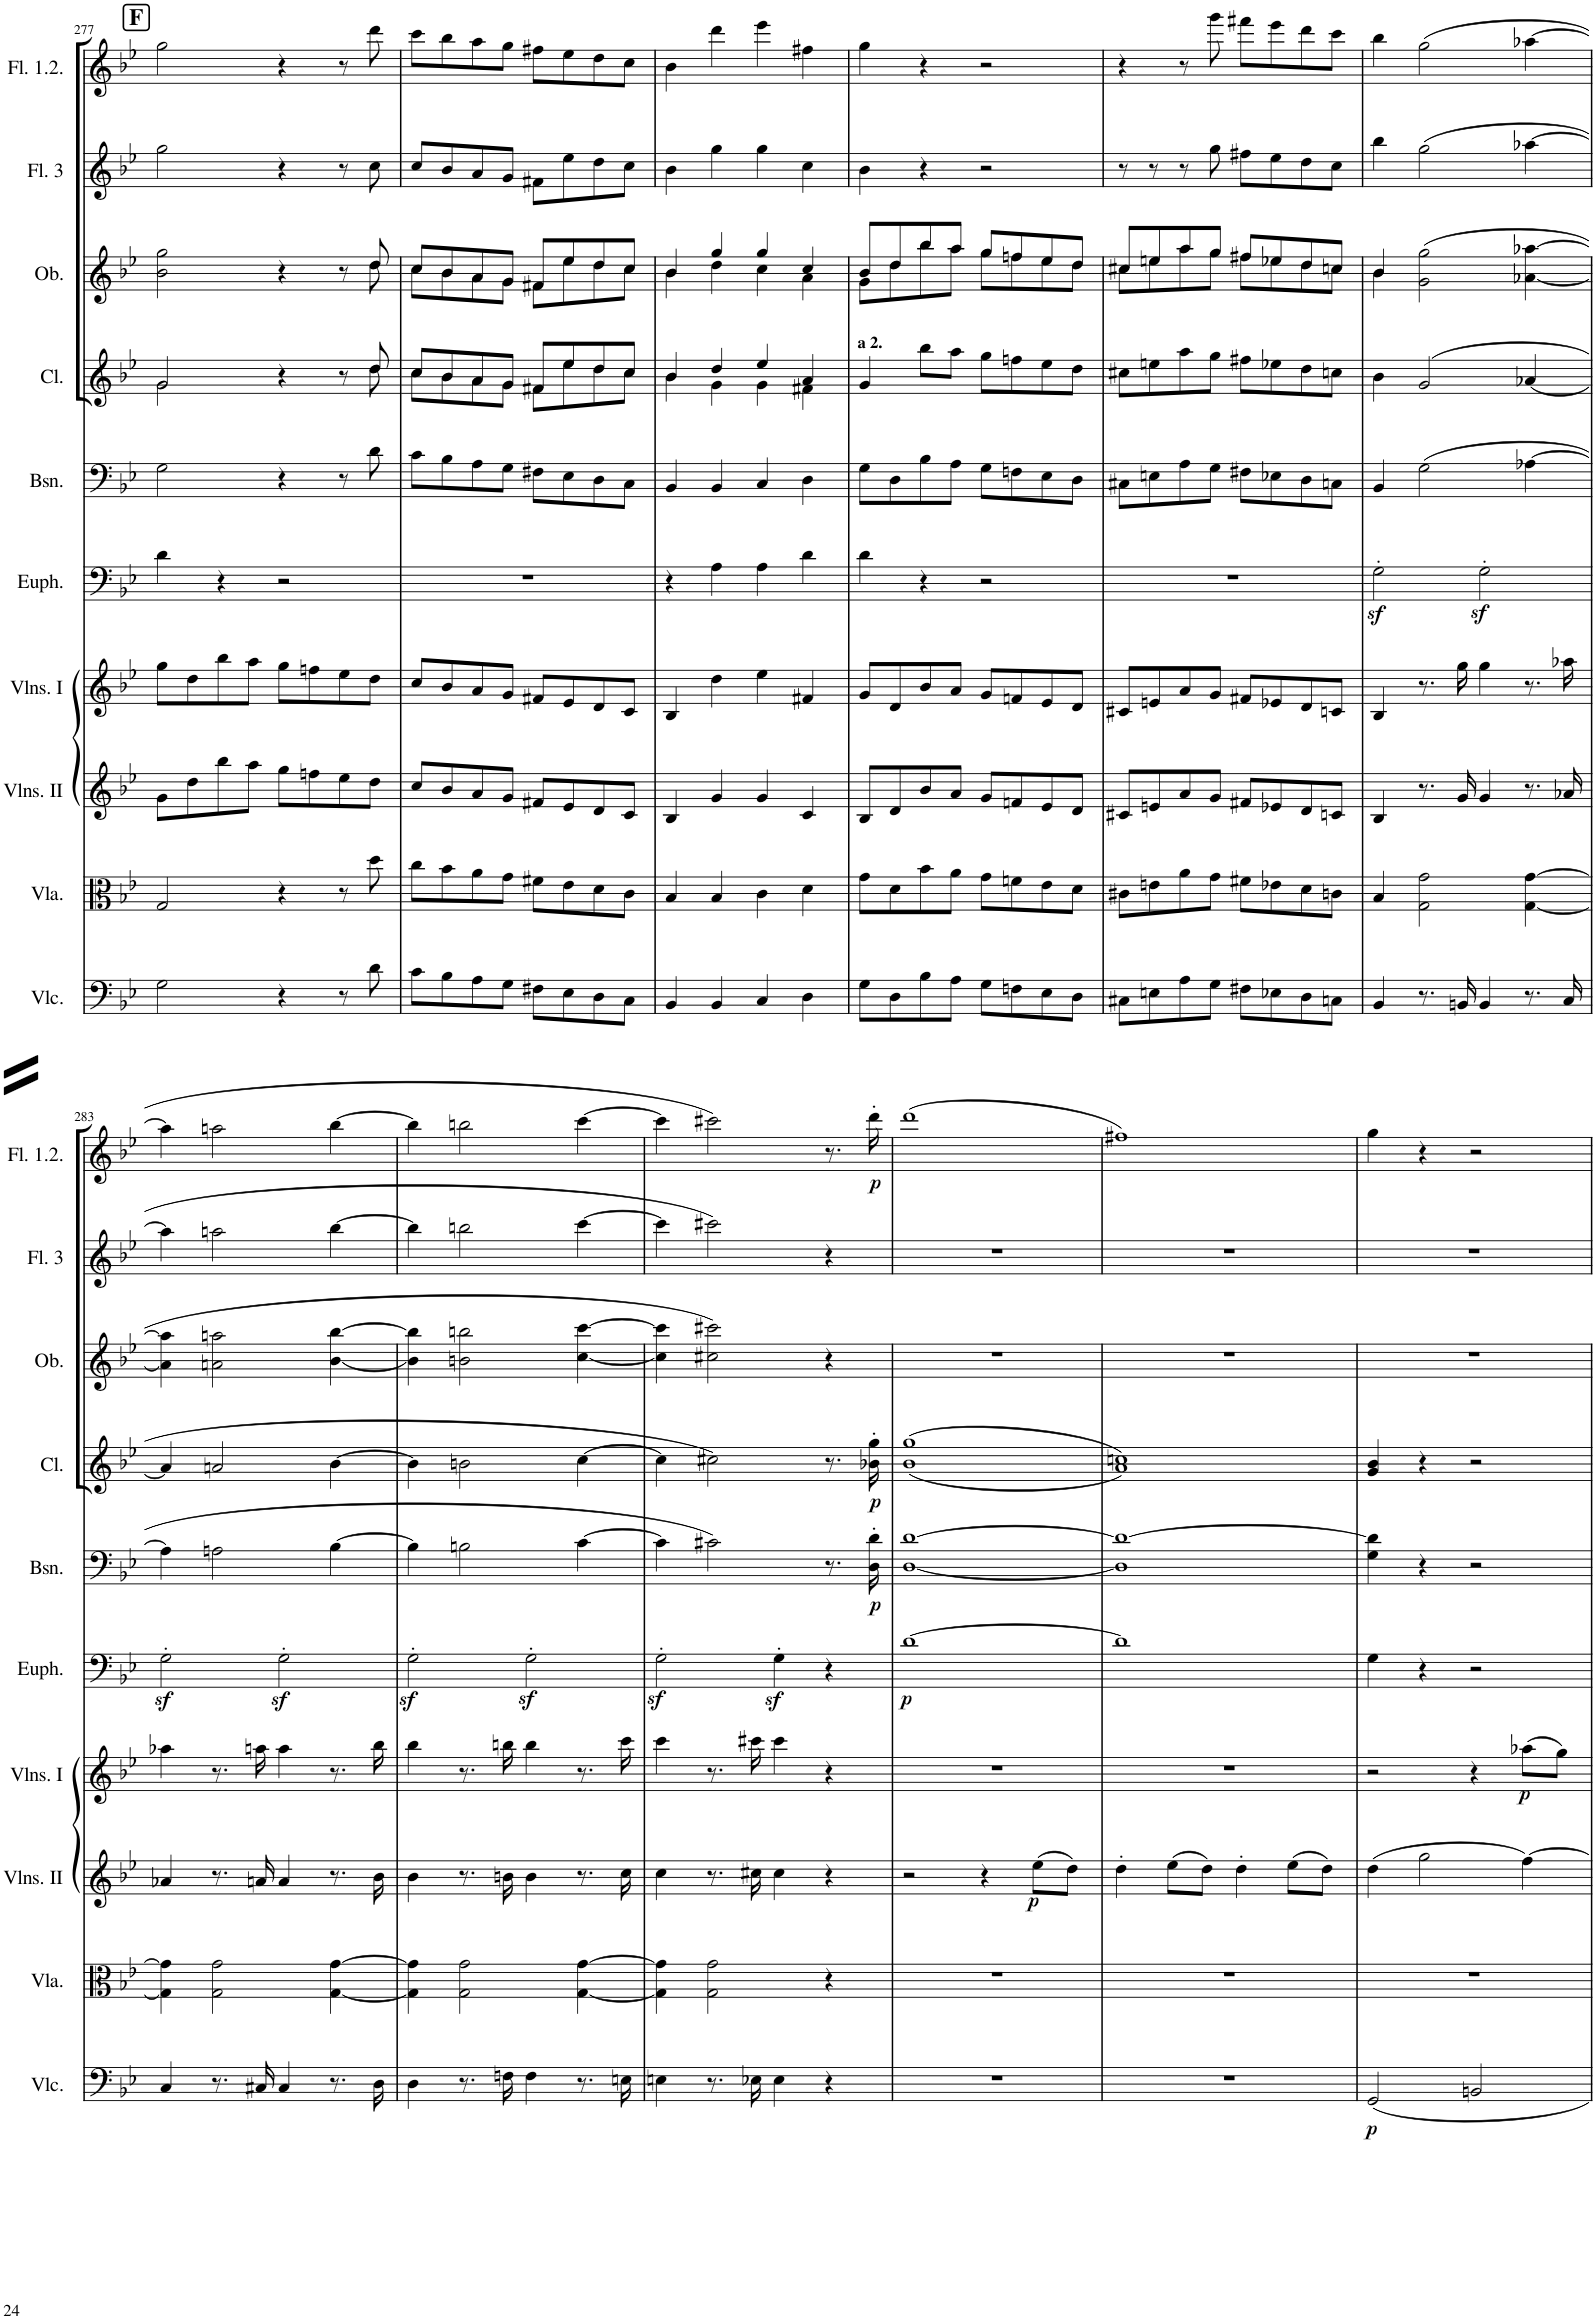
**kern	**dynam	**kern	**kern	**dynam	**kern	**dynam	**kern	**kern	**dynam	**kern	**dynam	**kern	**dynam	**kern	**kern	**kern	**kern	**dynam
*part10	*part10	*part9	*part8	*part8	*part7	*part7	*part6	*part6	*part6	*part5	*part5	*part4	*part4	*part3	*part2	*part1	*part1	*part1
*staff12	*staff12	*staff11	*staff10	*staff10	*staff9	*staff9	*staff8	*staff7	*staff7/8	*staff6	*staff6	*staff5	*staff5	*staff4	*staff3	*staff2	*staff1	*staff1/2
*I"Violoncello.	*	*I"Viola.	*I"Violins II	*	*I"Violins I	*	*I"Euphonium	*	*	*I"Bassoon	*	*I"Clarinetti in B.	*	*I"Oboi.	*I"Flute 3	*I"Flute 1.2.	*	*
*I'Vlc.	*	*I'Vla.	*I'Vlns. II	*	*I'Vlns. I	*	*I'Euph.	*	*	*I'Bsn.	*	*I'Cl.	*	*I'Ob.	*I'Fl. 3	*I'Fl. 1.2.	*	*
!!LO:PB:g=z
*clefF4	*	*clefC3	*clefG2	*	*clefG2	*	*clefF4	*clefF4	*	*clefF4	*	*clefG2	*	*clefG2	*clefG2	*clefG2	*clefG2	*
*	*	*	*	*	*	*	*	*	*	*	*	*Trd1c2	*	*	*	*	*	*
*k[b-e-]	*	*k[b-e-]	*k[b-e-]	*	*k[b-e-]	*	*k[b-e-]	*k[b-e-]	*	*k[b-e-]	*	*k[b-e-]	*	*k[b-e-]	*k[b-e-]	*k[b-e-]	*k[b-e-]	*
*M2/2	*	*M2/2	*M2/2	*	*M2/2	*	*M2/2	*M2/2	*	*M2/2	*	*M2/2	*	*M2/2	*M2/2	*M2/2	*M2/2	*
*met(c|)	*	*met(c|)	*met(c|)	*	*met(c|)	*	*met(c|)	*met(c|)	*	*met(c|)	*	*met(c|)	*	*met(c|)	*met(c|)	*met(c|)	*met(c|)	*
!!LO:REH:place=s1:a:B:cj:fs=14:t=F
=277	=277	=277	=277	=277	=277	=277	=277	=277	=277	=277	=277	=277	=277	=277	=277	=277	=277	=277
*	*	*	*	*	*	*	*	*	*	*	*	*^	*	*^	*	*	*	*
2G\	.	2G/	8g\L	.	8gg\L	.	2G	4d\	.	2G\	.	2g/	2g\	.	2b-\ 2gg\	2..ryy	2gg\	2gg	2gg\	.
.	.	.	8dd'~\	.	8dd'~\	.	.	.	.	.	.	.	.	.	.	.	.	.	.	.
.	.	.	8bb-'~\	.	8bb-'~\	.	.	4r	.	.	.	.	.	.	.	.	.	.	.	.
.	.	.	8aa'~\J	.	8aa'~\J	.	.	.	.	.	.	.	.	.	.	.	.	.	.	.
4r	.	4r	8gg'~\L	.	8gg'~\L	.	2r	2r	.	4r	.	4r	4.ryy	.	4r	.	4r	4r	4r	.
.	.	.	8ffn'~\	.	8ffn'~\	.	.	.	.	.	.	.	.	.	.	.	.	.	.	.
8r	.	8r	8ee-'~\	.	8ee-'~\	.	.	.	.	8r	.	8r	.	.	8r	.	8r	8r	8r	.
8d'~\	.	8dd'~\	8dd'~\J	.	8dd'~\J	.	.	.	.	8d\	.	8dd/	8dd\	.	8dd/	8dd\	8cc\	8cc	8ddd\	.
=278	=278	=278	=278	=278	=278	=278	=278	=278	=278	=278	=278	=278	=278	=278	=278	=278	=278	=278	=278	=278
8c'~\L	.	8cc'~\L	8cc'~/L	.	8cc'~/L	.	1r	1r	.	8c\L	.	8cc/L	8cc\L	.	8cc/L	8cc\L	8cc/L	8cc/L	8ccc\L	.
8B-'~\	.	8b-'~\	8b-'~/	.	8b-'~/	.	.	.	.	8B-\	.	8b-/	8b-\	.	8b-/	8b-\	8b-/	8b-/	8bb-\	.
8A'~\	.	8a'~\	8a'~/	.	8a'~/	.	.	.	.	8A\	.	8a/	8a\	.	8a/	8a\	8a/	8a/	8aa\	.
8G'~\J	.	8g'~\J	8g'~/J	.	8g'~/J	.	.	.	.	8G\J	.	8g/J	8g\J	.	8g/J	8g\J	8g/J	8g/J	8gg\J	.
8F#X'~\L	.	8f#X'~\L	8f#X'~/L	.	8f#X'~/L	.	.	.	.	8F#X\L	.	8f#X/L	8f#\L	.	8f#X/L	8f#\L	8f#X\L	8f#X/L	8ff#X\L	.
8E-'~\	.	8e-'~\	8e-'~/	.	8e-'~/	.	.	.	.	8E-\	.	8ee-/	8ee-\	.	8ee-/	8ee-\	8ee-\	8ee-/	8ee-\	.
8D'~\	.	8d'~\	8d'~/	.	8d'~/	.	.	.	.	8D\	.	8dd/	8dd\	.	8dd/	8dd\	8dd\	8dd/	8dd\	.
8C'~\J	.	8c'~\J	8c'~/J	.	8c'~/J	.	.	.	.	8C\J	.	8cc/J	8cc\J	.	8cc/J	8cc\J	8cc\J	8cc/J	8cc\J	.
=279	=279	=279	=279	=279	=279	=279	=279	=279	=279	=279	=279	=279	=279	=279	=279	=279	=279	=279	=279	=279
4BB-'/	.	4B-'/	4B-'/	.	4B-'/	.	1r	4r	.	4BB-'/	.	4b-'/	4b-'\	.	4b-'/	4b-'\	4b-'\	4b-'	4b-'\	.
4BB-'/	.	4B-'/	4g'/	.	4dd'\	.	.	4A'\	.	4BB-'/	.	4dd'/	4g'\	.	4gg'/	4dd'\	4gg\	4gg	4ddd'\	.
4C'/	.	4c'\	4g'/	.	4ee-'\	.	.	4A'\	.	4C'/	.	4ee-'/	4g'\	.	4gg'/	4cc'\	4gg\	4gg	4eee-'\	.
4D'\	.	4d'\	4c'/	.	4f#X'/	.	.	4d'\	.	4D'\	.	4a'/	4f#X'\	.	4cc'/	4a'\	4cc\	4cc	4ff#X'\	.
=280	=280	=280	=280	=280	=280	=280	=280	=280	=280	=280	=280	=280	=280	=280	=280	=280	=280	=280	=280	=280
!	!	!	!	!	!	!	!	!	!	!	!	!LO:TX:a:B:t=a 2.	!	!	!	!	!	!	!	!
*	*	*	*	*	*	*	*	*	*	*	*	*v	*v	*	*	*	*	*	*	*
8G'~\L	.	8g'~\L	8B-'~/L	.	8g'~/L	.	1r	4d\	.	8G\L	.	4g/	.	8b-/L	8g\L	4b-\	4b-	4gg\	.
8D'~\	.	8d'~\	8d'~/	.	8d'~/	.	.	.	.	8D\	.	.	.	8dd/	8dd\	.	.	.	.
8B-'~\	.	8b-'~\	8b-'~/	.	8b-'~/	.	.	4r	.	8B-\	.	8bb-\L	.	8bb-/	8bb-\	4r	4r	4r	.
8A'~\J	.	8a'~\J	8a'~/J	.	8a'~/J	.	.	.	.	8A\J	.	8aa\J	.	8aa/J	8aa\J	.	.	.	.
8G'~\L	.	8g'~\L	8g'~/L	.	8g'~/L	.	.	2r	.	8G\L	.	8gg\L	.	8gg/L	8gg\L	2r	2r	2r	.
8Fn'~\	.	8fn'~\	8fn'~/	.	8fn'~/	.	.	.	.	8Fn\	.	8ffn\	.	8ff/	8ffn\	.	.	.	.
8E-'~\	.	8e-'~\	8e-'~/	.	8e-'~/	.	.	.	.	8E-\	.	8ee-\	.	8ee-/	8ee-\	.	.	.	.
8D'~\J	.	8d'~\J	8d'~/J	.	8d'~/J	.	.	.	.	8D\J	.	8dd\J	.	8dd/J	8dd\J	.	.	.	.
=281	=281	=281	=281	=281	=281	=281	=281	=281	=281	=281	=281	=281	=281	=281	=281	=281	=281	=281	=281
8C#X'~\L	.	8c#X'~\L	8c#X'~/L	.	8c#X'~/L	.	1r	1r	.	8C#X\L	.	8cc#X\L	.	8cc#X/L	8cc#\L	8r	8r	4r	.
8En'~\	.	8en'~\	8en'~/	.	8en'~/	.	.	.	.	8En\	.	8een\	.	8een/	8ee\	8r	8r	.	.
8A'~\	.	8a'~\	8a'~/	.	8a'~/	.	.	.	.	8A\	.	8aa\	.	8aa/	8aa\	8r	8r	8r	.
8G'~\J	.	8g'~\J	8g'~/J	.	8g'~/J	.	.	.	.	8G\J	.	8gg\J	.	8gg/J	8gg\J	8gg\	8gg	8ggg\	.
8F#X'~\L	.	8f#X'~\L	8f#X'~/L	.	8f#X'~/L	.	.	.	.	8F#X\L	.	8ff#X\L	.	8ff#X/L	8ff#\L	8ff#X\L	8ff#X\L	8fff#X\L	.
8E-X'~\	.	8e-X'~\	8e-X'~/	.	8e-X'~/	.	.	.	.	8E-X\	.	8ee-X\	.	8ee-X/	8ee-\	8ee-\	8ee-\	8eee-\	.
8D'~\	.	8d'~\	8d'~/	.	8d'~/	.	.	.	.	8D\	.	8dd\	.	8dd/	8dd\	8dd\	8dd\	8ddd\	.
8Cn'~\J	.	8cn'~\J	8cn'~/J	.	8cn'~/J	.	.	.	.	8Cn\J	.	8ccn\J	.	8ccn/J	8cc\J	8cc\J	8cc\J	8ccc\J	.
=282	=282	=282	=282	=282	=282	=282	=282	=282	=282	=282	=282	=282	=282	=282	=282	=282	=282	=282	=282
4BB-'~/	.	4B-'~/	4B-'~/	.	4B-'~/	.	1r	2Gz>'\	.	4BB-'/	.	4b-'\	.	4b-'/	4b-'\	4bb-'\	4bb-'	4bb-'\	.
8.r	.	2G\ 2g\	8.r	.	8.r	.	.	.	.	(2G\	.	(2g/	.	(>2g\ 2gg\	2.ryy	(2gg\	2gg	(2gg\	.
16BBn/	.	.	16g/	.	16gg\	.	.	.	.	.	.	.	.	.	.	.	.	.	.
4BB'~/	.	.	4g'~/	.	4gg'~\	.	.	2Gz>'\	.	.	.	.	.	.	.	.	.	.	.
8.r	.	[4G\ [4g\	8.r	.	8.r	.	.	.	.	[4A-X\	.	[4a-X/	.	[4a-X\ [>4aa-X\	.	[4aa-X\	[4aa-X	[4aa-X\	.
16C/	.	.	16a-X/	.	16aa-X\	.	.	.	.	.	.	.	.	.	.	.	.	.	.
*	*	*	*	*	*	*	*	*	*	*	*	*	*	*v	*v	*	*	*	*
!!LO:LB:g=z
=283	=283	=283	=283	=283	=283	=283	=283	=283	=283	=283	=283	=283	=283	=283	=283	=283	=283	=283
4C'~/	.	4G\] 4g\]	4a-X'~/	.	4aa-X'~\	.	1r	2Gz>'\	.	4A-\]	.	4a-/]	.	4a-\] 4aa-\]	4aa-\]	4aa-]	4aa-\]	.
8.r	.	2G\ 2g\	8.r	.	8.r	.	.	.	.	2An\	.	2an/	.	2an\ 2aan\	2aan\	2aan	2aan\	.
16C#X/	.	.	16an/	.	16aan\	.	.	.	.	.	.	.	.	.	.	.	.	.
4C#'~/	.	.	4a'~/	.	4aa'~\	.	.	2Gz>'\	.	.	.	.	.	.	.	.	.	.
8.r	.	[4G\ [4g\	8.r	.	8.r	.	.	.	.	[4B-\	.	[4b-\	.	[4b-\ [4bb-\	[4bb-\	[4bb-	[4bb-\	.
16D\	.	.	16b-\	.	16bb-\	.	.	.	.	.	.	.	.	.	.	.	.	.
=284	=284	=284	=284	=284	=284	=284	=284	=284	=284	=284	=284	=284	=284	=284	=284	=284	=284	=284
4D'~\	.	4G\] 4g\]	4b-'~\	.	4bb-'~\	.	1r	2Gz>'\	.	4B-\]	.	4b-\]	.	4b-\] 4bb-\]	4bb-\]	4bb-]	4bb-\]	.
8.r	.	2G\ 2g\	8.r	.	8.r	.	.	.	.	2Bn\	.	2bn\	.	2bn\ 2bbn\	2bbn\	2bbn	2bbn\	.
16Fn\	.	.	16bn\	.	16bbn\	.	.	.	.	.	.	.	.	.	.	.	.	.
4F'~\	.	.	4b'~\	.	4bb'~\	.	.	2Gz>'\	.	.	.	.	.	.	.	.	.	.
8.r	.	[4G\ [4g\	8.r	.	8.r	.	.	.	.	[4c\	.	[4cc\	.	[4cc\ [4ccc\	[4ccc\	[4ccc	[4ccc\	.
16En\	.	.	16cc\	.	16ccc\	.	.	.	.	.	.	.	.	.	.	.	.	.
=285	=285	=285	=285	=285	=285	=285	=285	=285	=285	=285	=285	=285	=285	=285	=285	=285	=285	=285
4En'~\	.	4G\] 4g\]	4cc'~\	.	4ccc'~\	.	1r	2Gz>'\	.	4c\]	.	4cc\]	.	4cc\] 4ccc\]	4ccc\]	4ccc]	4ccc\]	.
8.r	.	2G\ 2g\	8.r	.	8.r	.	.	.	.	2c#X\)	.	2cc#X\)	.	2cc#X\ 2ccc#X\)	2ccc#X\)	2ccc#X	2ccc#X\)	.
16E-X\	.	.	16cc#X\	.	16ccc#X\	.	.	.	.	.	.	.	.	.	.	.	.	.
4E-'~\	.	.	4cc#'~\	.	4ccc#'~\	.	.	4Gz>'\	.	.	.	.	.	.	.	.	.	.
4r	.	4r	4r	.	4r	.	.	4r	.	8.r	.	8.r	.	4r	4r	4r	8.r	.
!	!	!	!	!	!	!	!	!	!	!	!LO:DY:b	!	!LO:DY:b	!	!	!	!	!LO:DY:b
.	.	.	.	.	.	.	.	.	.	16D\' 16d\'	p	16b-X\' 16gg\'	p	.	.	.	16ddd'\	p
=286	=286	=286	=286	=286	=286	=286	=286	=286	=286	=286	=286	=286	=286	=286	=286	=286	=286	=286
!	!	!	!	!	!	!	!	!	!LO:DY:b	!	!	!	!	!	!	!	!	!
1r	.	1r	2r	.	1r	.	1r	[1d	p	[1D [1d	.	(<(1b- 1gg	.	1r	1r	1r	(1ddd	.
.	.	.	4r	.	.	.	.	.	.	.	.	.	.	.	.	.	.	.
!	!	!	!	!LO:DY:b	!	!	!	!	!	!	!	!	!	!	!	!	!	!
.	.	.	(8ee-\L	p	.	.	.	.	.	.	.	.	.	.	.	.	.	.
.	.	.	8dd\J)	.	.	.	.	.	.	.	.	.	.	.	.	.	.	.
=287	=287	=287	=287	=287	=287	=287	=287	=287	=287	=287	=287	=287	=287	=287	=287	=287	=287	=287
1r	.	1r	4dd'~\	.	1r	.	1r	1d]	.	1D] 1d_	.	1a 1ccn))	.	1r	1r	1r	1ff#X)	.
.	.	.	(8ee-\L	.	.	.	.	.	.	.	.	.	.	.	.	.	.	.
.	.	.	8dd\J)	.	.	.	.	.	.	.	.	.	.	.	.	.	.	.
.	.	.	4dd'~\	.	.	.	.	.	.	.	.	.	.	.	.	.	.	.
.	.	.	(8ee-\L	.	.	.	.	.	.	.	.	.	.	.	.	.	.	.
.	.	.	8dd\J)	.	.	.	.	.	.	.	.	.	.	.	.	.	.	.
=288	=288	=288	=288	=288	=288	=288	=288	=288	=288	=288	=288	=288	=288	=288	=288	=288	=288	=288
!	!LO:DY:b	!	!	!	!	!	!	!	!	!	!	!	!	!	!	!	!	!
2GG/	p	1r	(4dd\	.	2r	.	1r	4G\	.	4G\ 4d\]	.	4g/ 4b-/	.	1r	1r	1r	4gg\	.
.	.	.	2gg\	.	.	.	.	4r	.	4r	.	4r	.	.	.	.	4r	.
2BBn/	.	.	.	.	4r	.	.	2r	.	2r	.	2r	.	.	.	.	2r	.
!	!	!	!	!	!	!LO:DY:b	!	!	!	!	!	!	!	!	!	!	!	!
.	.	.	[4ff\)	.	(8aa-X\L	p	.	.	.	.	.	.	.	.	.	.	.	.
.	.	.	.	.	8gg\J)	.	.	.	.	.	.	.	.	.	.	.	.	.
=	=	=	=	=	=	=	=	=	=	=	=	=	=	=	=	=	=	=
*-	*-	*-	*-	*-	*-	*-	*-	*-	*-	*-	*-	*-	*-	*-	*-	*-	*-	*-
